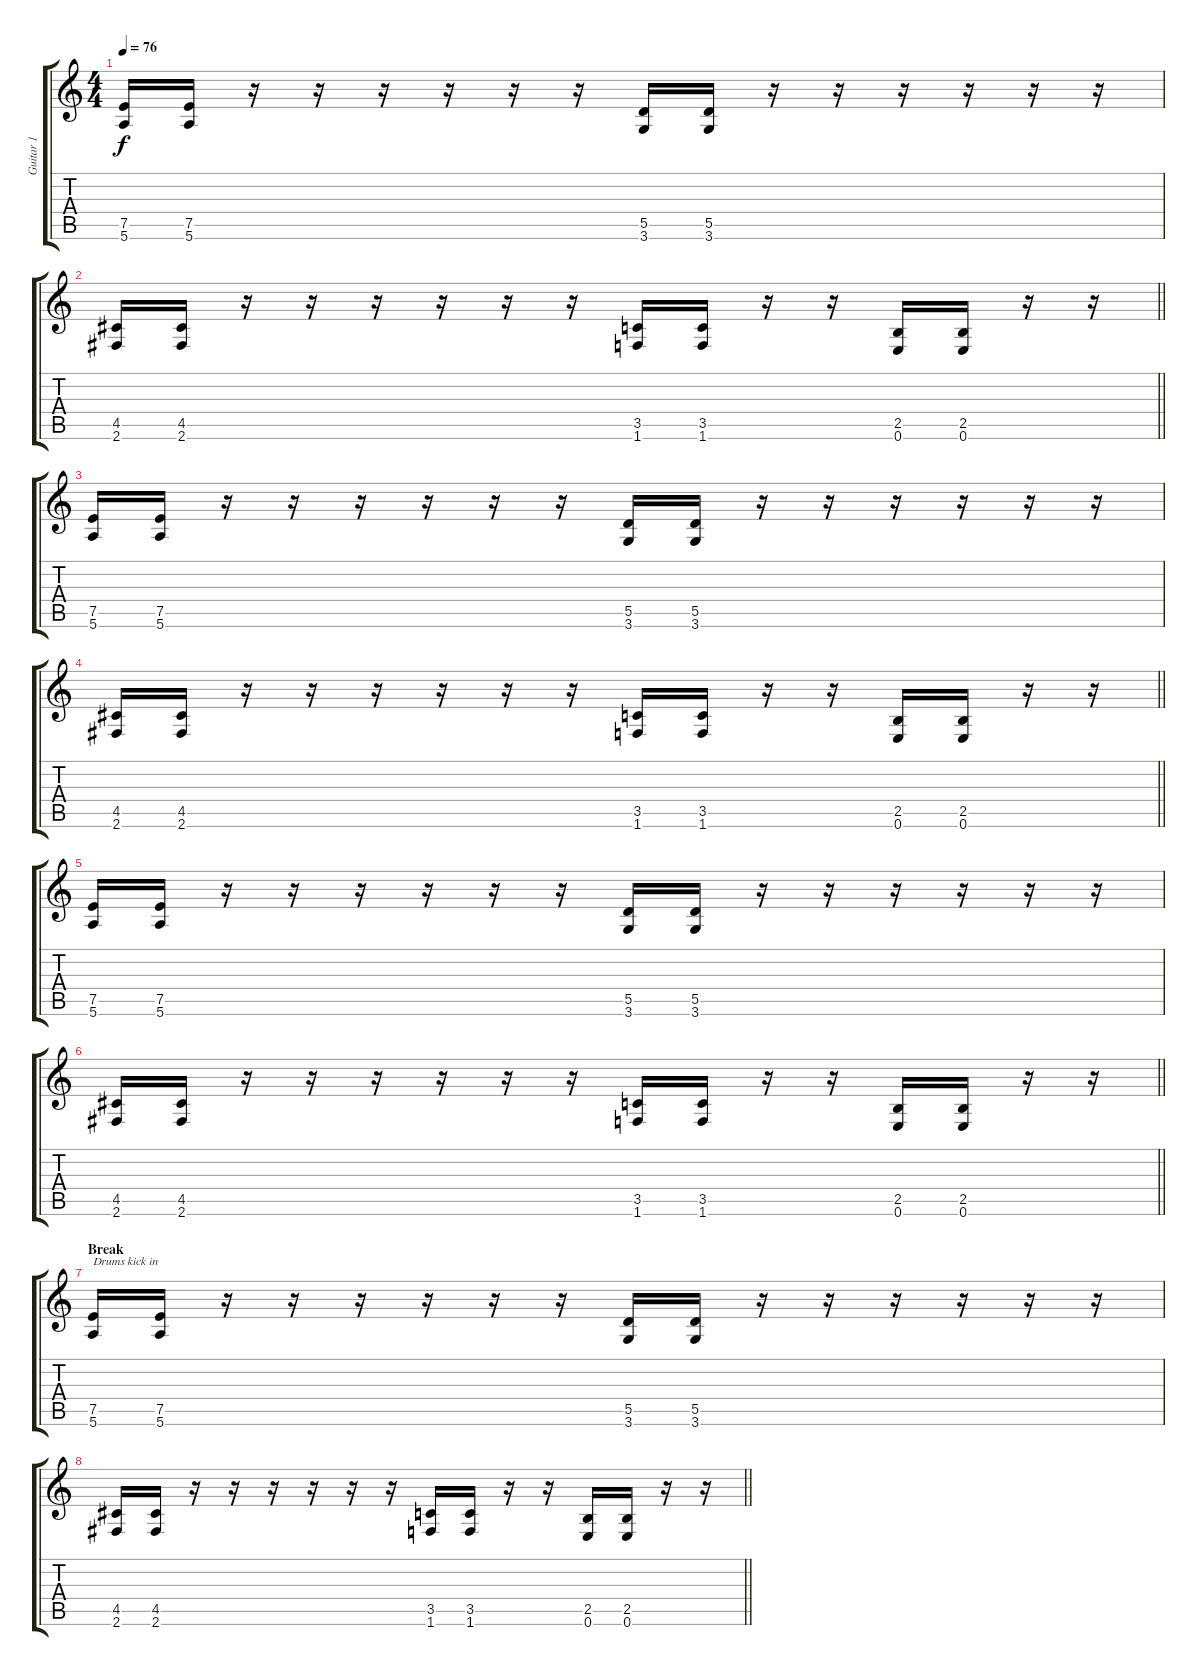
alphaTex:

\track ("Guitar 1" "Guitar 1") {instrument distortionguitar}
\staff {score tabs}
\tuning (E4 B3 G3 D3 A2 E2) {hide}
\ts (4 4)
\tempo 76
\clef g2
\ks c
(7.5 5.6).16{dy f} (7.5 5.6).16 r.16 r.16 r.16 r.16 r.16 r.16 (5.5 3.6).16 (5.5 3.6).16 r.16 r.16 r.16 r.16 r.16 r.16 |
\barLineRight lightlight
(4.5 2.6).16 (4.5 2.6).16 r.16 r.16 r.16 r.16 r.16 r.16 (3.5 1.6).16 (3.5 1.6).16 r.16 r.16 (2.5 0.6).16 (2.5 0.6).16 r.16 r.16 |
(7.5 5.6).16 (7.5 5.6).16 r.16 r.16 r.16 r.16 r.16 r.16 (5.5 3.6).16 (5.5 3.6).16 r.16 r.16 r.16 r.16 r.16 r.16 |
\barLineRight lightlight
(4.5 2.6).16 (4.5 2.6).16 r.16 r.16 r.16 r.16 r.16 r.16 (3.5 1.6).16 (3.5 1.6).16 r.16 r.16 (2.5 0.6).16 (2.5 0.6).16 r.16 r.16 |
(7.5 5.6).16 (7.5 5.6).16 r.16 r.16 r.16 r.16 r.16 r.16 (5.5 3.6).16 (5.5 3.6).16 r.16 r.16 r.16 r.16 r.16 r.16 |
\barLineRight lightlight
(4.5 2.6).16 (4.5 2.6).16 r.16 r.16 r.16 r.16 r.16 r.16 (3.5 1.6).16 (3.5 1.6).16 r.16 r.16 (2.5 0.6).16 (2.5 0.6).16 r.16 r.16 |
\section ("" "Break")
(7.5 5.6).16{txt "Drums kick in"} (7.5 5.6).16 r.16 r.16 r.16 r.16 r.16 r.16 (5.5 3.6).16 (5.5 3.6).16 r.16 r.16 r.16 r.16 r.16 r.16 |
\barLineRight lightlight
(4.5 2.6).16 (4.5 2.6).16 r.16 r.16 r.16 r.16 r.16 r.16 (3.5 1.6).16 (3.5 1.6).16 r.16 r.16 (2.5 0.6).16 (2.5 0.6).16 r.16 r.16
